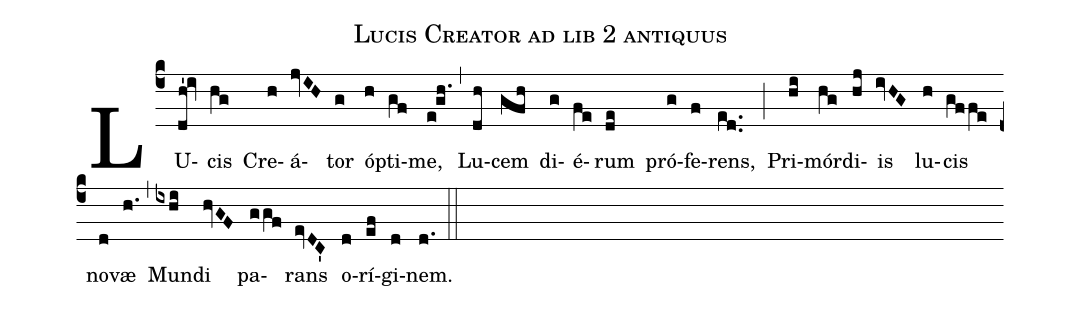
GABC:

name:Lucis Creator ad lib 2 antiquus;
%%
(c4) LU(dh'!iv)cis(hg) Cre(h)á(jvIH)tor(g) ó(h)pti(gf)me,(e!gh.) (,) Lu(dh)cem(gfh) di(g)é(fe)rum(de) pró(g)fe(f)rens,(ed..) (;) Pri(hi)mór(hg)di(hj)is(ivHG) lu(h)cis(gffe) no(d)væ(h.) (,) Mun(ixhi)di(hvGF) pa(ggf)rans(evDC') o(d)rí(ef)gi(d)nem.(d.) (::)

%2. Qui(dh'!iv) ma(hg)ne(h) jun(jvIH)ctum(g) vé(h)spe(gf)ri(e!gh.) (,) Di(dh)em(gfh) vo(g)cá(fe)ri(de) prǽ(g)ci(f)pis,(ed..) (;) Te(hi)trum(hg) cha(hj)os(ivHG) il(h)lá(gffe)bi(d)tur,(h.) (,) Au(ixhi)di(hvGF) pre(ggf)ces(evDC') cum(d) flé(ef)ti(d)bus.(d.) (::)
%
%3. Ne(dh'!iv) mens(hg) gra(h)vá(jvIH)ta(g) crí(h)mi(gf)ne(e!gh.) (,) Vi(dh)tæ(gfh) sit(g) ex(fe)sul(de) mú(g)ne(f)re,(ed..) (;) Dum(hi) nil(hg) per(hj)én(ivHG)ne(h) có(gffe)gi(d)tat,(h.) (,) Se(ixhi)sé(hvGF)que(ggf) cul(evDC')pis(d) íl(ef)li(d)gat.(d.) (::)
%
%4. Cæ(dh'!iv)ló(hg)rum(h) pul(jvIH)set(g) ín(h)ti(gf)mum,(e!gh.) (,) Vi(dh)tá(gfh)le(g) tol(fe)lat(de) prǽ(g)mi(f)um:(ed..) (;) Vi(hi)té(hg)mus(hj) o(ivHG)mne(h) nó(gffe)xi(d)um,(h.) (,) Pur(ixhi)gé(hvGF)mus(ggf) o(evDC')mne(d) pés(ef)si(d)mum.(d.) (::)
%
%5. Præ(dh'!iv)sta,(hg) Pa(h)ter(jvIH) pi(g)ís(h)si(gf)me,(e!gh.) (,) Pa(dh)trí(gfh)que(g) com(fe)par(de) U(g)ni(f)ce,(ed..) (;) Cum(hi) Spí(hg)ri(hj)tu(ivHG) Pa(h)rá(gffe)cli(d)to(h.) (,) Re(ixhi)gnans(hvGF) per(ggf) om(evDC')ne(d) sǽ(ef)cu(d)lum.(d.) (::) A(ded)men.(cd..) (::)
